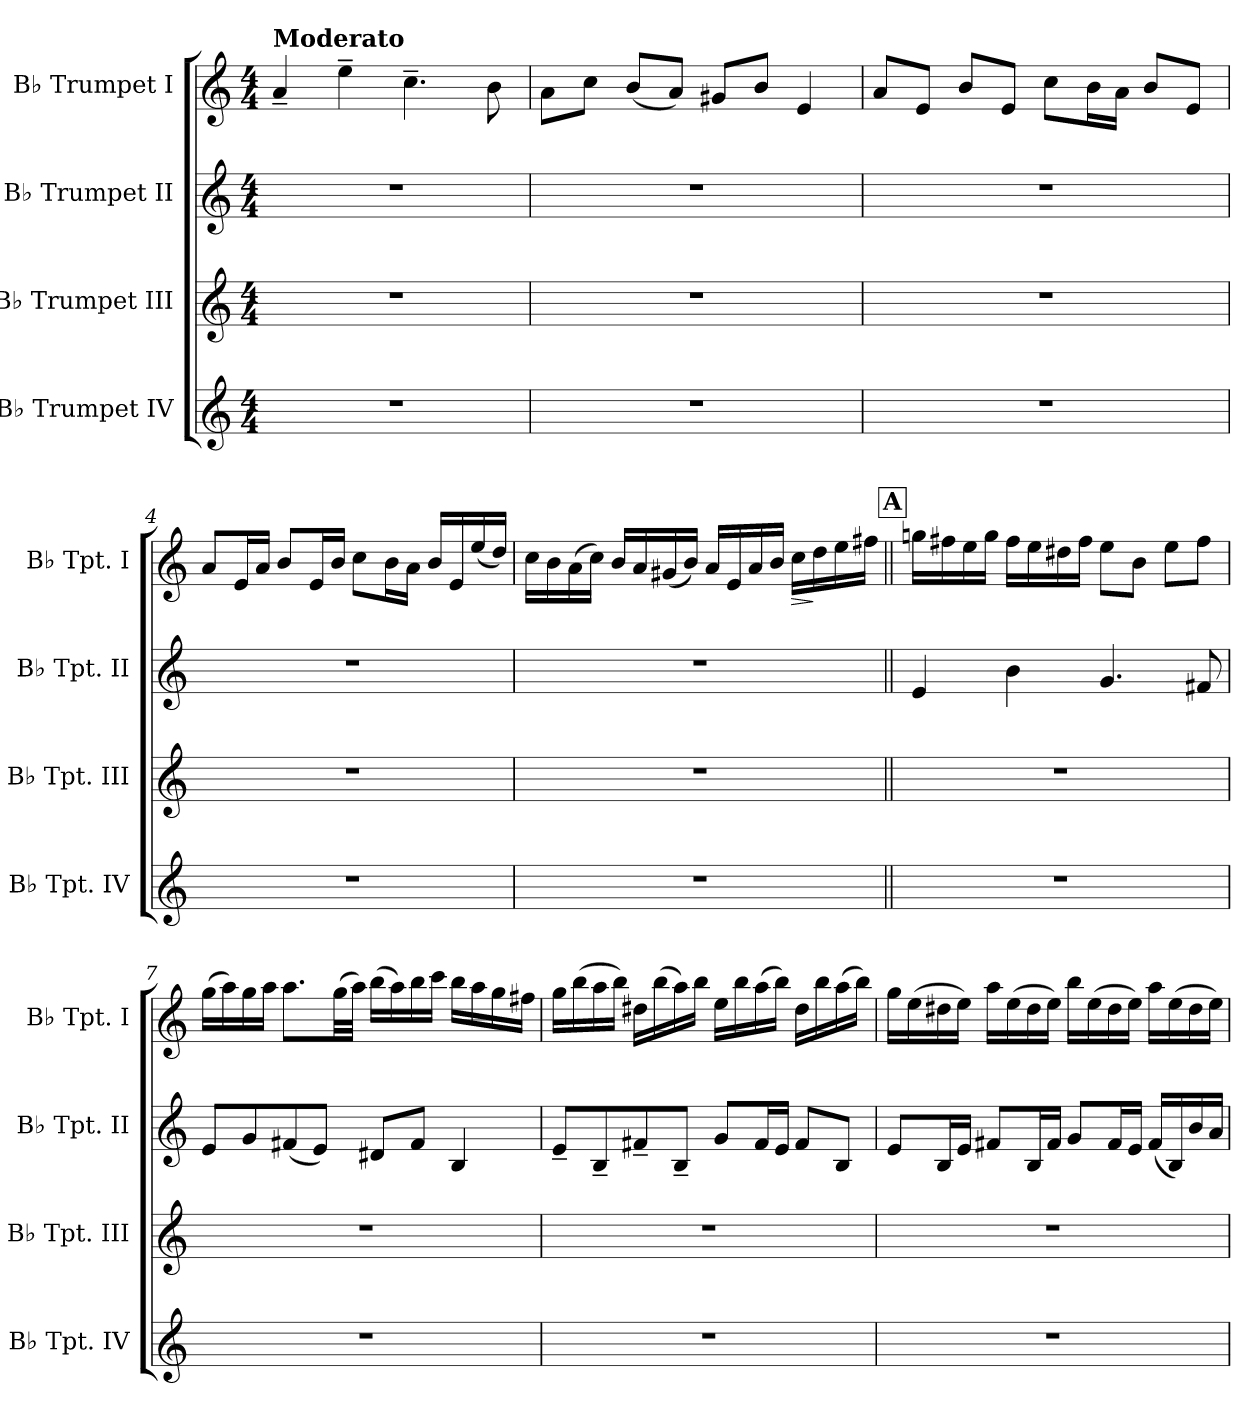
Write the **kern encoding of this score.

**kern	**kern	**kern	**kern	**dynam
*part4	*part3	*part2	*part1	*part1
*staff4	*staff3	*staff2	*staff1	*staff1
*I"B♭ Trumpet IV	*I"B♭ Trumpet III	*I"B♭ Trumpet II	*I"B♭ Trumpet I	*
*I'B♭ Tpt. IV	*I'B♭ Tpt. III	*I'B♭ Tpt. II	*I'B♭ Tpt. I	*
*clefG2	*clefG2	*clefG2	*clefG2	*
*ITrd1c2	*ITrd1c2	*ITrd1c2	*ITrd1c2	*
*k[b-e-]	*k[b-e-]	*k[b-e-]	*k[b-e-]	*
*M4/4	*M4/4	*M4/4	*M4/4	*
*MM96	*MM96	*MM96	*MM96	*
=1	=1	=1	=1	=1
!	!	!	!LO:TX:a:B:t=Moderato	!
1r	1r	1r	4g~/	.
.	.	.	4dd~\	.
.	.	.	4.b-~\	.
.	.	.	8a\	.
=2	=2	=2	=2	=2
1r	1r	1r	8g\L	.
.	.	.	8b-\J	.
.	.	.	(8a/L	.
.	.	.	8g/J)	.
.	.	.	8f#X/L	.
.	.	.	8a/J	.
.	.	.	4d/	.
=3	=3	=3	=3	=3
1r	1r	1r	8g/L	.
.	.	.	8d/J	.
.	.	.	8a/L	.
.	.	.	8d/J	.
.	.	.	8b-\L	.
.	.	.	16a\L	.
.	.	.	16g\JJ	.
.	.	.	8a/L	.
.	.	.	8d/J	.
=4	=4	=4	=4	=4
1r	1r	1r	8g/L	.
.	.	.	16d/L	.
.	.	.	16g/JJ	.
.	.	.	8a/L	.
.	.	.	16d/L	.
.	.	.	16a/JJ	.
.	.	.	8b-\L	.
.	.	.	16a\L	.
.	.	.	16g\JJ	.
.	.	.	16a/LL	.
.	.	.	16d/	.
.	.	.	(16dd/	.
.	.	.	16cc/JJ)	.
!!LO:LB:g=z
=5	=5	=5	=5	=5
1r	1r	1r	16b-\LL	.
.	.	.	16a\	.
.	.	.	(16g\	.
.	.	.	16b-\JJ)	.
.	.	.	16a/LL	.
.	.	.	16g/	.
.	.	.	(16f#X/	.
.	.	.	16a/JJ)	.
.	.	.	16g/LL	.
.	.	.	16d/	.
.	.	.	16g/	.
.	.	.	16a/JJ	.
!	!	!	!	!LO:HP:b
.	.	.	16b-\LL	>
.	.	.	16cc\	]
.	.	.	16dd\	.
.	.	.	16een\JJ	.
!!LO:REH:place=s1:a:B:fs=14:t=A
=6||	=6||	=6||	=6||	=6||
1r	1r	4d/	16ffn\LL	.
.	.	.	16een\	.
.	.	.	16dd\	.
.	.	.	16ff\JJ	.
.	.	4a\	16ee\LL	.
.	.	.	16dd\	.
.	.	.	16cc#X\	.
.	.	.	16ee\JJ	.
.	.	4.f/	8dd\L	.
.	.	.	8a\J	.
.	.	.	8dd\L	.
.	.	8en/	8ee\J	.
!!LO:PB:g=z
=7	=7	=7	=7	=7
1r	1r	8d/L	(16ff\LL	.
.	.	.	16gg\)	.
.	.	8f/	16ff\	.
.	.	.	16gg\JJ	.
.	.	(8en/	8.gg\L	.
.	.	8d/J)	.	.
.	.	.	(32ff\LL	.
.	.	.	32gg\JJJ)	.
.	.	8c#X/L	(16aa\LL	.
.	.	.	16gg\)	.
.	.	8e/J	16aa\	.
.	.	.	16bb-\JJ	.
.	.	4A/	16aa\LL	.
.	.	.	16gg\	.
.	.	.	16ff\	.
.	.	.	16een\JJ	.
=8	=8	=8	=8	=8
1r	1r	8d~/L	16ff\LL	.
.	.	.	(16aa\	.
.	.	8A~/	16gg\	.
.	.	.	16aa\JJ)	.
.	.	8en~/	16cc#X\LL	.
.	.	.	(16aa\	.
.	.	8A~/J	16gg\)	.
.	.	.	16aa\JJ	.
.	.	8f/L	16dd\LL	.
.	.	.	16aa\	.
.	.	16e/L	(16gg\	.
.	.	16d/JJ	16aa\JJ)	.
.	.	8e/L	16cc#\LL	.
.	.	.	16aa\	.
.	.	8A/J	(16gg\	.
.	.	.	16aa\JJ)	.
!!LO:LB:g=z
=9	=9	=9	=9	=9
1r	1r	8d/L	16ff\LL	.
.	.	.	(16dd\	.
.	.	16A/L	16cc#X\	.
.	.	16d/JJ	16dd\JJ)	.
.	.	8en/L	16gg\LL	.
.	.	.	(16dd\	.
.	.	16A/L	16cc#\	.
.	.	16e/JJ	16dd\JJ)	.
.	.	8f/L	16aa\LL	.
.	.	.	(16dd\	.
.	.	16e/L	16cc#\	.
.	.	16d/JJ	16dd\JJ)	.
.	.	(16e/LL	16gg\LL	.
.	.	16A/)	(16dd\	.
.	.	16a/	16cc#\	.
.	.	16g/JJ	16dd\JJ)	.
=	=	=	=	=
*-	*-	*-	*-	*-
